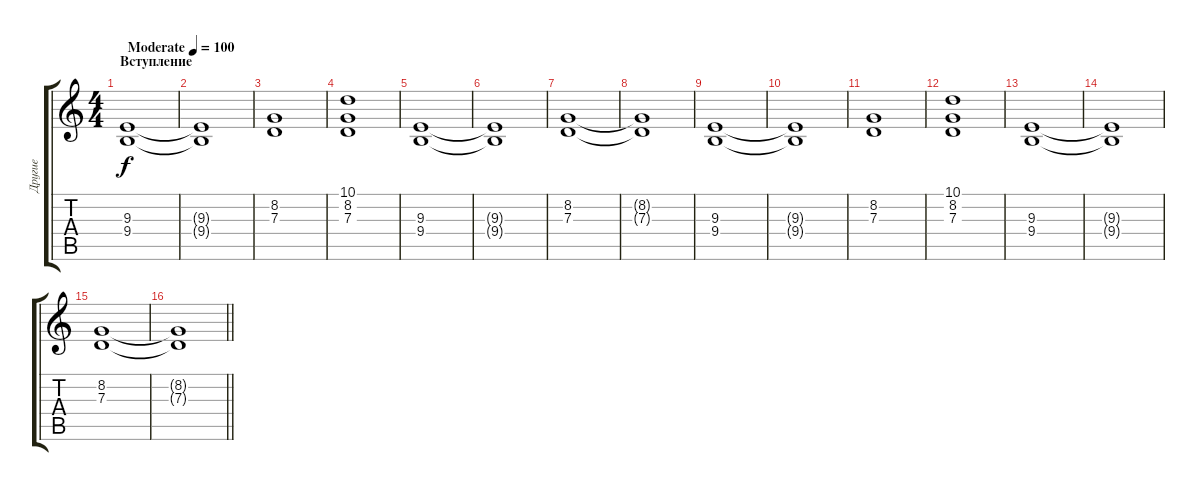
\track ("Другие" "Другие") {instrument synthstrings2}
\staff {score tabs}
\tuning (E4 B3 G3 D3 A2 E2) {hide}
\ts (4 4)
\section ("" "Вступление")
\tempo (100 "Moderate")
\clef g2
\ks c
(9.3 9.4).1{dy f instrument synthstrings2} |
(9.3{t} 9.4{t}).1 |
(8.2 7.3).1 |
(10.1 8.2 7.3).1 |
(9.3 9.4).1 |
(9.3{t} 9.4{t}).1 |
(8.2 7.3).1 |
(8.2{t} 7.3{t}).1 |
(9.3 9.4).1 |
(9.3{t} 9.4{t}).1 |
(8.2 7.3).1 |
(10.1 8.2 7.3).1 |
(9.3 9.4).1 |
(9.3{t} 9.4{t}).1 |
(8.2 7.3).1 |
\barLineRight lightlight
(8.2{t} 7.3{t}).1
